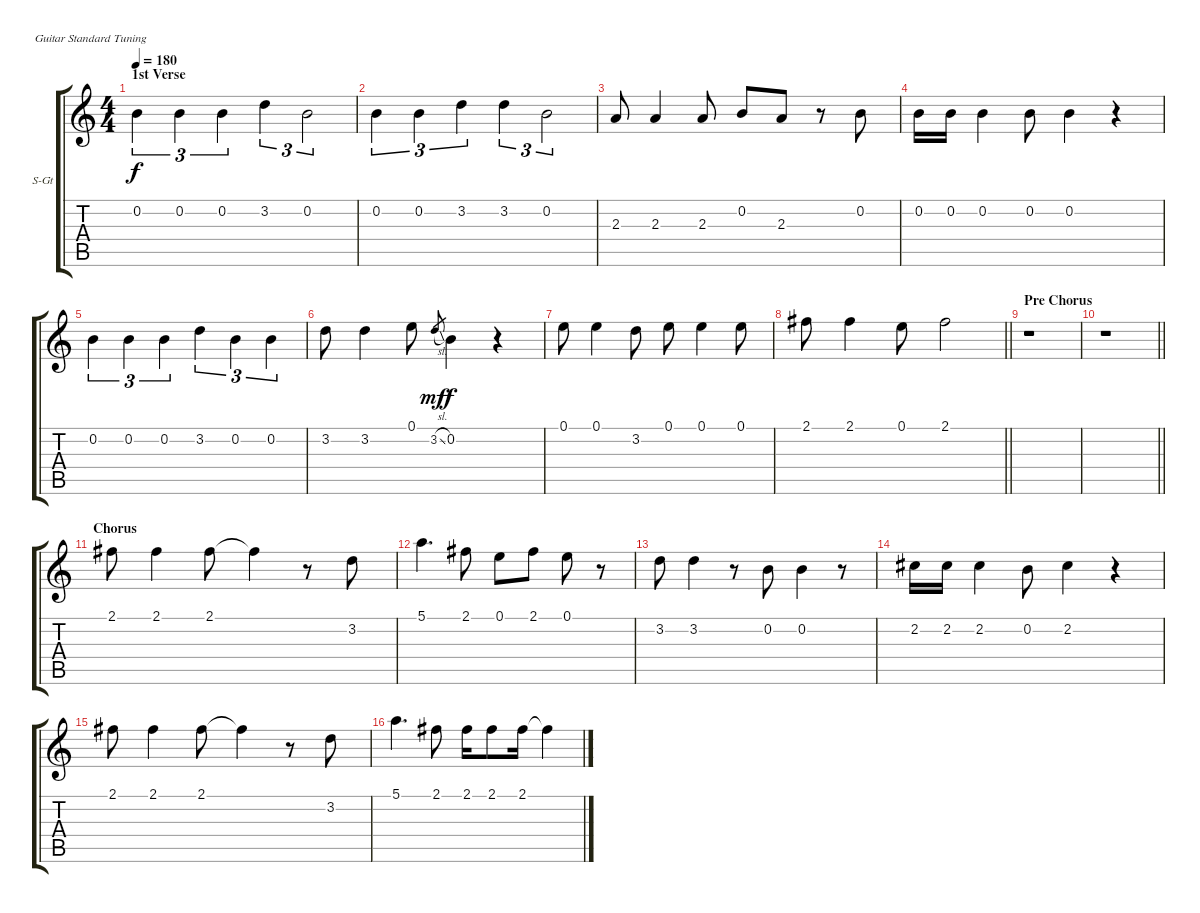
\bracketExtendMode groupsimilarinstruments
\firstSystemTrackNameOrientation horizontal
\otherSystemsTrackNameOrientation horizontal
\track ("Voice" "S-Gt") {mute instrument lead6voice}
\staff {score tabs}
\tuning (E4 B3 G3 D3 A2 E2)
\displaytranspose 12
\ts (4 4)
\section ("" "1st Verse")
\tempo 180
\clef g2
\ks c
0.2.4{tu (3 2) dy f} 0.2.4{tu (3 2)} 0.2.4{tu (3 2)} 3.2.4{tu (3 2)} 0.2.2{tu (3 2)} |
0.2.4{tu (3 2)} 0.2.4{tu (3 2)} 3.2.4{tu (3 2)} 3.2.4{tu (3 2)} 0.2.2{tu (3 2)} |
2.3.8 2.3.4 2.3.8 0.2.8 2.3.8 r.8 0.2.8 |
0.2.16 0.2.16 0.2.4 0.2.8 0.2.4 r.4 |
0.2.4{tu (3 2)} 0.2.4{tu (3 2)} 0.2.4{tu (3 2)} 3.2.4{tu (3 2)} 0.2.4{tu (3 2)} 0.2.4{tu (3 2)} |
3.2.8 3.2.4 0.1.8 3.2{sl}.8{gr dy mf} 0.2.4{dy f} r.4 |
0.1.8 0.1.4 3.2.8 0.1.8 0.1.4 0.1.8 |
\barLineRight lightlight
2.1.8 2.1.4 0.1.8 2.1.2 |
\section ("" "Pre Chorus")
r.1 |
\barLineRight lightlight
r.1 |
\section ("" "Chorus")
2.1.8 2.1.4 2.1.8 2.1{t}.4 r.8 3.2.8 |
5.1.4{d} 2.1.8 0.1.8 2.1.8 0.1.8 r.8 |
3.2.8 3.2.4 r.8 0.2.8 0.2.4 r.8 |
2.2.16 2.2.16 2.2.4 0.2.8 2.2.4 r.4 |
2.1.8 2.1.4 2.1.8 2.1{t}.4 r.8 3.2.8 |
5.1.4{d} 2.1.8 2.1.16 2.1.8 2.1.16 2.1{t}.4
